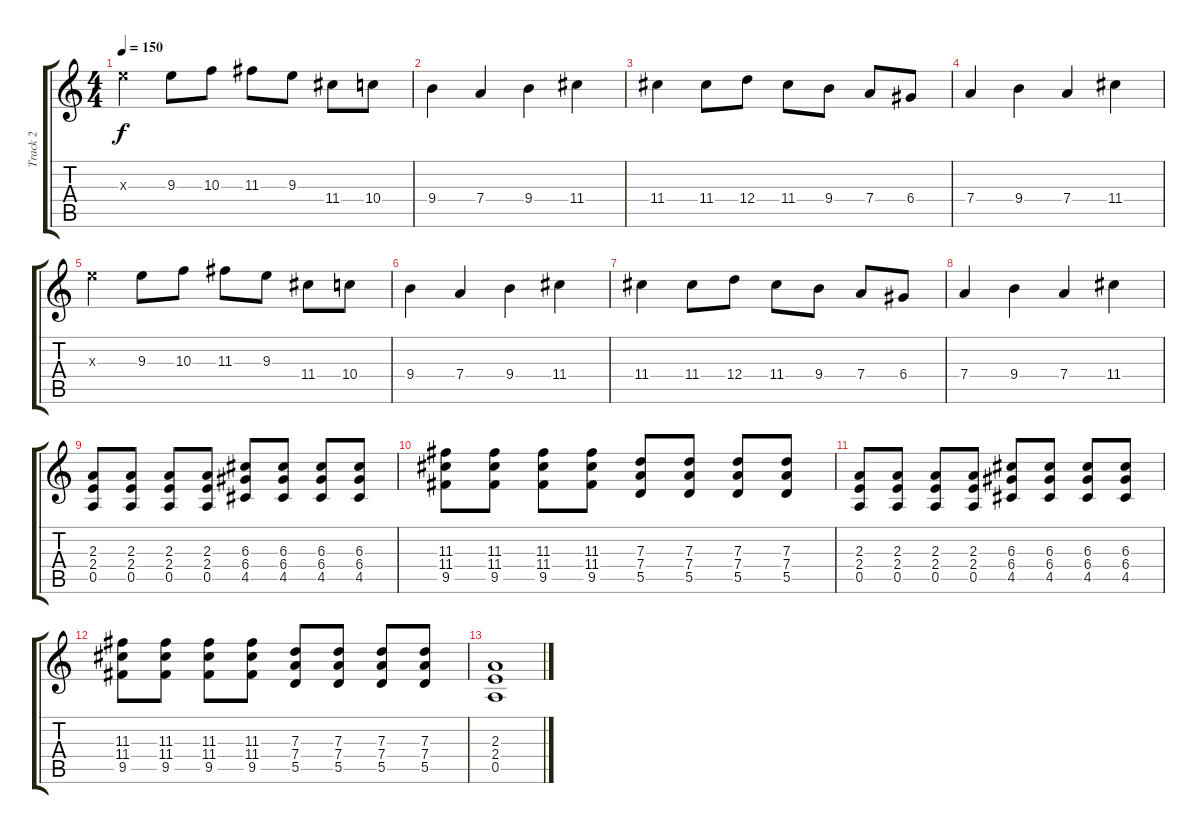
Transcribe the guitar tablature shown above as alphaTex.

\track ("Track 2" "Track 2") {instrument distortionguitar}
\staff {score tabs}
\tuning (E4 B3 G3 D3 A2 E2) {hide}
\ts (4 4)
\tempo 150
\clef g2
\ks c
9.3{x}.4{dy f} 9.3.8 10.3.8 11.3.8 9.3.8 11.4.8 10.4.8 |
9.4.4 7.4.4 9.4.4 11.4.4 |
11.4.4 11.4.8 12.4.8 11.4.8 9.4.8 7.4.8 6.4.8 |
7.4.4 9.4.4 7.4.4 11.4.4 |
9.3{x}.4 9.3.8 10.3.8 11.3.8 9.3.8 11.4.8 10.4.8 |
9.4.4 7.4.4 9.4.4 11.4.4 |
11.4.4 11.4.8 12.4.8 11.4.8 9.4.8 7.4.8 6.4.8 |
7.4.4 9.4.4 7.4.4 11.4.4 |
(2.3 2.4 0.5).8 (2.3 2.4 0.5).8 (2.3 2.4 0.5).8 (2.3 2.4 0.5).8 (6.3 6.4 4.5).8 (6.3 6.4 4.5).8 (6.3 6.4 4.5).8 (6.3 6.4 4.5).8 |
(11.3 11.4 9.5).8 (11.3 11.4 9.5).8 (11.3 11.4 9.5).8 (11.3 11.4 9.5).8 (7.3 7.4 5.5).8 (7.3 7.4 5.5).8 (7.3 7.4 5.5).8 (7.3 7.4 5.5).8 |
(2.3 2.4 0.5).8 (2.3 2.4 0.5).8 (2.3 2.4 0.5).8 (2.3 2.4 0.5).8 (6.3 6.4 4.5).8 (6.3 6.4 4.5).8 (6.3 6.4 4.5).8 (6.3 6.4 4.5).8 |
(11.3 11.4 9.5).8 (11.3 11.4 9.5).8 (11.3 11.4 9.5).8 (11.3 11.4 9.5).8 (7.3 7.4 5.5).8 (7.3 7.4 5.5).8 (7.3 7.4 5.5).8 (7.3 7.4 5.5).8 |
(2.3 2.4 0.5).1
